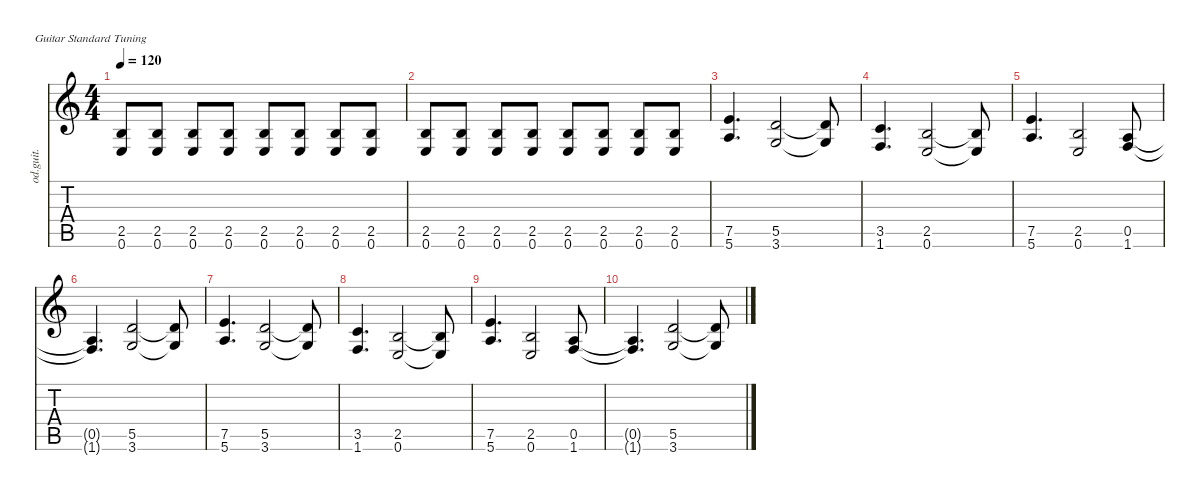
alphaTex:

\defaultSystemsLayout 4
\hideDynamics
\bracketExtendMode nobrackets
\otherSystemsTrackNameOrientation horizontal
\track ("Overdriven Guitar" "od.guit.") {instrument overdrivenguitar}
\staff {score tabs}
\tuning (E4 B3 G3 D3 A2 E2)
\ts (4 4)
\tempo 120
\clef g2
\ks c
(2.5 0.6).8{dy mf beam Up} (2.5 0.6).8{beam Up} (2.5 0.6).8{beam Up} (2.5 0.6).8{beam Up} (2.5 0.6).8{beam Up} (2.5 0.6).8{beam Up} (2.5 0.6).8{beam Up} (2.5 0.6).8{beam Up} |
(2.5 0.6).8{beam Up} (2.5 0.6).8{beam Up} (2.5 0.6).8{beam Up} (2.5 0.6).8{beam Up} (2.5 0.6).8{beam Up} (2.5 0.6).8{beam Up} (2.5 0.6).8{beam Up} (2.5 0.6).8{beam Up} |
(5.6 7.5).4{d beam Up} (5.5 3.6).2{beam Up} (5.5{t} 3.6{t}).8{beam Up} |
(3.5 1.6).4{d beam Up} (2.5 0.6).2{beam Up} (0.6{t} 2.5{t}).8{beam Up} |
(5.6 7.5).4{d beam Up} (2.5 0.6).2{beam Up} (0.5 1.6).8{beam Up} |
(0.5{t} 1.6{t}).4{d beam Up} (5.5 3.6).2{beam Up} (3.6{t} 5.5{t}).8{beam Up} |
(5.6 7.5).4{d beam Up} (5.5 3.6).2{beam Up} (5.5{t} 3.6{t}).8{beam Up} |
(3.5 1.6).4{d beam Up} (2.5 0.6).2{beam Up} (0.6{t} 2.5{t}).8{beam Up} |
(5.6 7.5).4{d beam Up} (2.5 0.6).2{beam Up} (0.5 1.6).8{beam Up} |
(0.5{t} 1.6{t}).4{d beam Up} (5.5 3.6).2{beam Up} (3.6{t} 5.5{t}).8{beam Up}
